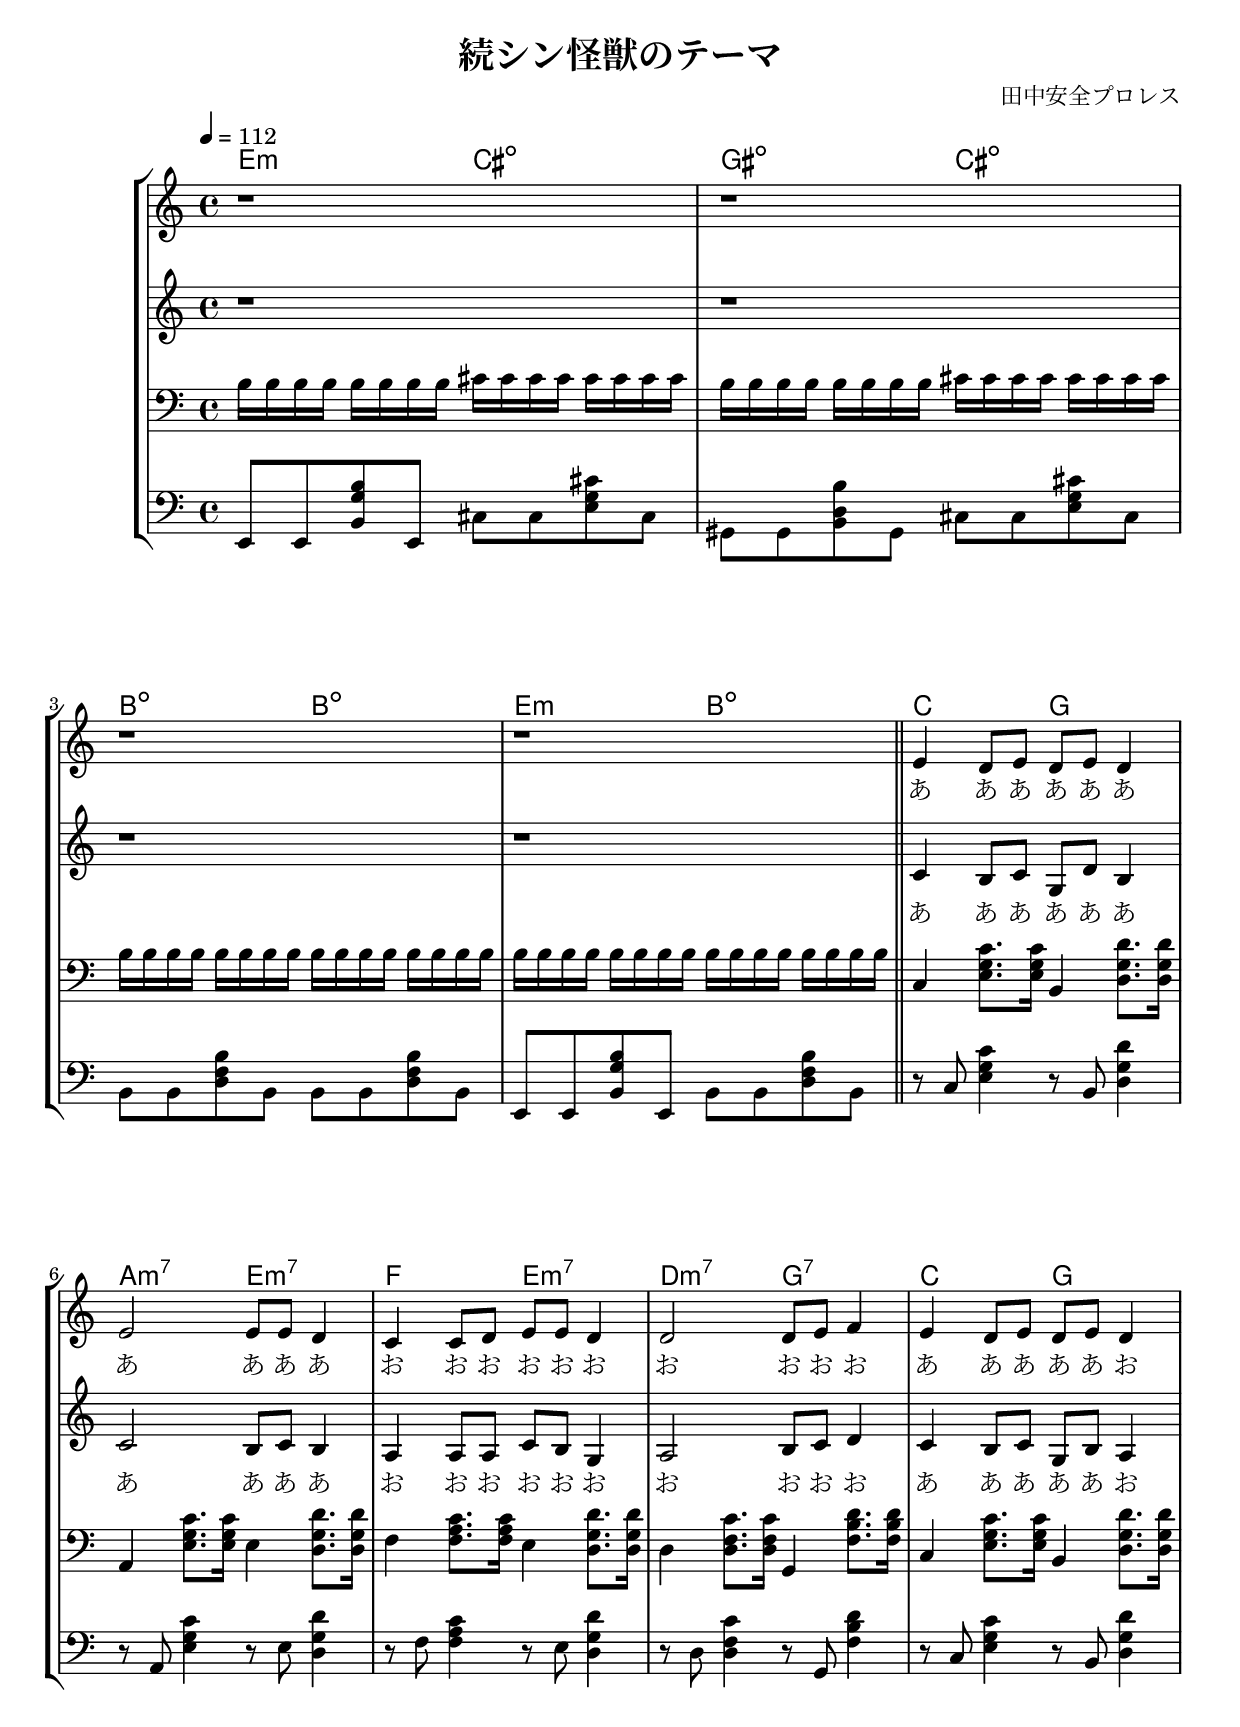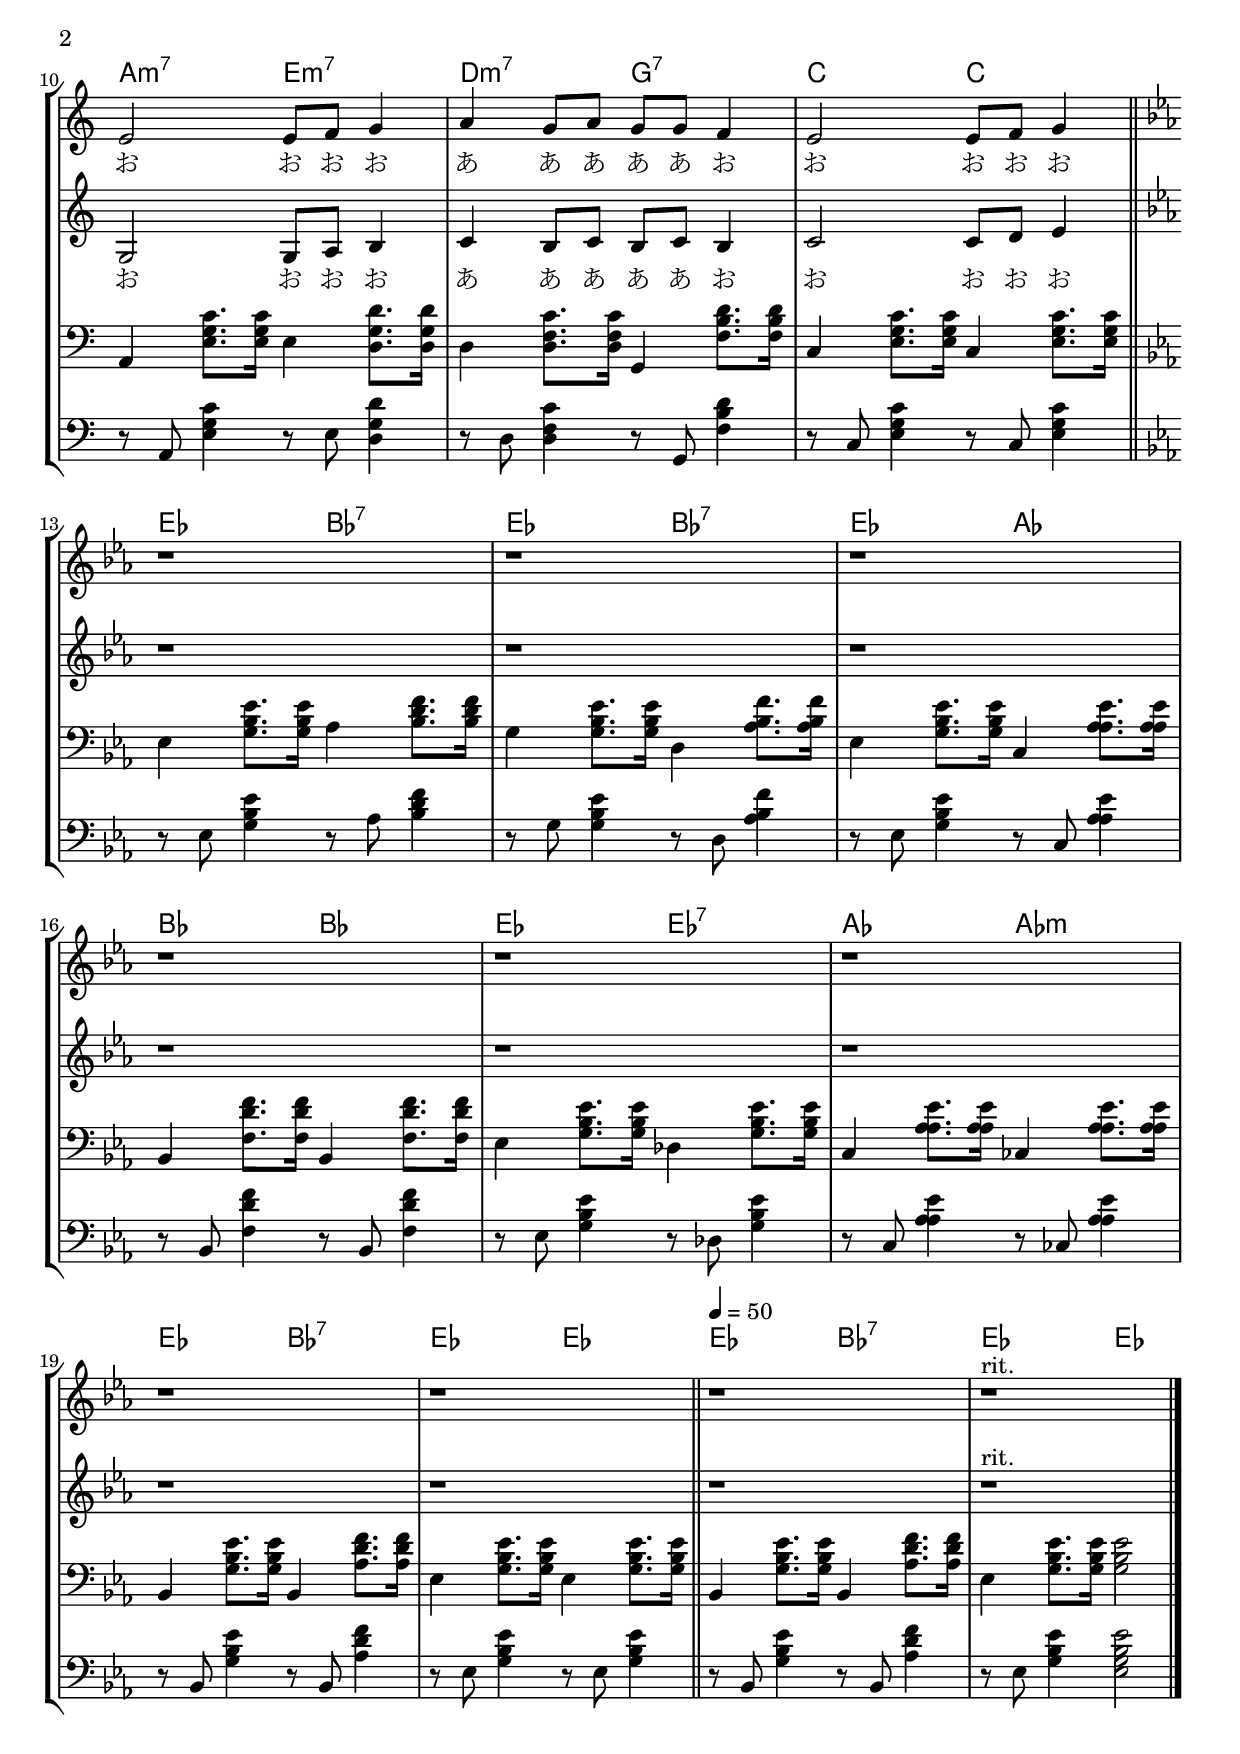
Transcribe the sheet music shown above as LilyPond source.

\version "2.12.1"

\header {
	title = \markup {続シン怪獣のテーマ}
	composer = \markup \center-column {田中安全プロレス}
}

harmony = \chordmode {
	e2:m cis:dim gis:dim cis:dim b:dim b:dim e:m b:dim 

	c g a:min7 e:min7 f e:min7 d:min7 g:7 c g a:min7 e:min7 d:min7 g:7 c c 

	es bes:7 es bes:7 es as bes bes es es:7 as as:m es bes:7 es es 

	es bes:7 es es 
}

melody = {
	\key c \major
	\tempo 4 = 112
	r1 | r1 | r1 | r1   
	\set Staff.midiInstrument = #"FX 2 (soundtrack)"
	e'4  d'8  e'8  d'8  e'8  d'4 
	e'2  e'8  e'8  d'4 
	c'4  c'8  d'8  e'8  e'8  d'4 
	d'2  d'8  e'8  f'4 
	e'4  d'8  e'8  d'8  e'8  d'4 
	e'2  e'8  f'8  g'4 
	a'4  g'8  a'8  g'8  g'8  f'4 
	e'2  e'8  f'8  g'4
	\key es \major
	r1 | r1 | r1 | r1 | r1 | r1 | r1 | r1   
	\tempo 4 = 50
	r1 | r1^"rit." \bar "|."
}

words = \lyricmode {
	
	あ  あ  あ  あ  あ  あ  あ  あ  あ  あ  お  お  お  お  お  お  お  お  お  お  あ  あ  あ  あ  あ  お  お  お  お  お  あ  あ  あ  あ  あ  お  お  お  お  お  
	
	
}

secondmelody = {
	\key c \major
	\tempo 4 = 112
	r1 | r1 | r1 | r1   
	\set Staff.midiInstrument = #"FX 2 (soundtrack)"
	c'4  b8  c'8  g8  d'8  b4 
	c'2  b8  c'8  b4 
	a4  a8  a8  c'8  b8  g4 
	a2  b8  c'8  d'4 
	c'4  b8  c'8  g8  b8  a4 
	g2  g8  a8  b4 
	c'4  b8  c'8  b8  c'8  b4 
	c'2  c'8  d'8  e'4
	\key es \major
	r1 | r1 | r1 | r1 | r1 | r1 | r1 | r1   
	\tempo 4 = 50
	r1 | r1^"rit." \bar "|."
}

secondwords = \lyricmode {
	
	あ  あ  あ  あ  あ  あ  あ  あ  あ  あ  お  お  お  お  お  お  お  お  お  お  あ  あ  あ  あ  あ  お  お  お  お  お  あ  あ  あ  あ  あ  お  お  お  お  お  
	
	
}

tempochange = {
	\tempo 4 = 112
	r1 | r1 | r1 | r1 \bar "||"
	\tempo 4 = 112
	r1 | r1 | r1 | r1 | r1 | r1 | r1 | r1 \bar "||"
	\tempo 4 = 112
	r1 | r1 | r1 | r1 | r1 | r1 | r1 | r1 \bar "||"
	\tempo 4 = 50
	r1 | \tempo 4 = 37 r2 \tempo 4 = 33 r2 \bar "|."
}

mainacc = {
	\clef bass
	\set Staff.midiInstrument = #"Pad 6 (metallic)"
	\key c \major
	\tempo 4 = 112
	b16 b16 b16 b16 b16 b16 b16 b16
	cis'16 cis'16 cis'16 cis'16 cis'16 cis'16 cis'16 cis'16
	b16 b16 b16 b16 b16 b16 b16 b16
	cis'16 cis'16 cis'16 cis'16 cis'16 cis'16 cis'16 cis'16
	b16 b16 b16 b16 b16 b16 b16 b16
	b16 b16 b16 b16 b16 b16 b16 b16
	b16 b16 b16 b16 b16 b16 b16 b16
	b16 b16 b16 b16 b16 b16 b16 b16
	\bar "||"

	\set Staff.midiInstrument = #"Taiko Drum"
	c4 <e g c'>8. <e g c'>16
	b,4 <d g d'>8. <d g d'>16
	a,4 <e g c'>8. <e g c'>16
	e4 <d g d'>8. <d g d'>16
	f4 <f a c'>8. <f a c'>16
	e4 <d g d'>8. <d g d'>16
	d4 <d f c'>8. <d f c'>16
	g,4 <f b d'>8. <f b d'>16
	c4 <e g c'>8. <e g c'>16
	b,4 <d g d'>8. <d g d'>16
	a,4 <e g c'>8. <e g c'>16
	e4 <d g d'>8. <d g d'>16
	d4 <d f c'>8. <d f c'>16
	g,4 <f b d'>8. <f b d'>16
	c4 <e g c'>8. <e g c'>16
	c4 <e g c'>8. <e g c'>16
	\bar "||"

	\set Staff.midiInstrument = #"Church organ"
	\key es \major
	es4 <g bes es'>8. <g bes es'>16
	as4 <bes d' f'>8. <bes d' f'>16
	g4 <g bes es'>8. <g bes es'>16
	d4 <as bes f'>8. <as bes f'>16
	es4 <g bes es'>8. <g bes es'>16
	c4 <as as es'>8. <as as es'>16
	bes,4 <f d' f'>8. <f d' f'>16
	bes,4 <f d' f'>8. <f d' f'>16
	es4 <g bes es'>8. <g bes es'>16
	des4 <g bes es'>8. <g bes es'>16
	c4 <as as es'>8. <as as es'>16
	ces4 <as as es'>8. <as as es'>16
	bes,4 <g bes es'>8. <g bes es'>16
	bes,4 <as d' f'>8. <as d' f'>16
	es4 <g bes es'>8. <g bes es'>16
	es4 <g bes es'>8. <g bes es'>16
	\bar "||"

	\set Staff.midiInstrument = #"Taiko Drum"
	\tempo 4 = 50
	bes,4 <g bes es'>8. <g bes es'>16
	bes,4 <as d' f'>8. <as d' f'>16
	es4 <g bes es'>8. <g bes es'>16
	<g bes es'>2
	\bar "|."
}

subacc = {
	\clef bass
	\set Staff.midiInstrument = #"Orchestra Hit"
	\key c \major
	\tempo 4 = 112
	e,8 e,8 <b, g b>8 e,8
	cis8 cis8 <e g cis'>8 cis8
	gis,8 gis,8 <b, d b>8 gis,8
	cis8 cis8 <e g cis'>8 cis8
	b,8 b,8 <d f b>8 b,8
	b,8 b,8 <d f b>8 b,8
	e,8 e,8 <b, g b>8 e,8
	b,8 b,8 <d f b>8 b,8
	\bar "||"

	\set Staff.midiInstrument = #"Lead 8 (bass+lead)"
	r8 c <e g c'>4
	r8 b, <d g d'>4
	r8 a, <e g c'>4
	r8 e <d g d'>4
	r8 f <f a c'>4
	r8 e <d g d'>4
	r8 d <d f c'>4
	r8 g, <f b d'>4
	r8 c <e g c'>4
	r8 b, <d g d'>4
	r8 a, <e g c'>4
	r8 e <d g d'>4
	r8 d <d f c'>4
	r8 g, <f b d'>4
	r8 c <e g c'>4
	r8 c <e g c'>4
	\bar "||"

	\set Staff.midiInstrument = #"Choir Aahs"
	\key es \major
	r8 es <g bes es'>4
	r8 as <bes d' f'>4
	r8 g <g bes es'>4
	r8 d <as bes f'>4
	r8 es <g bes es'>4
	r8 c <as as es'>4
	r8 bes, <f d' f'>4
	r8 bes, <f d' f'>4
	r8 es <g bes es'>4
	r8 des <g bes es'>4
	r8 c <as as es'>4
	r8 ces <as as es'>4
	r8 bes, <g bes es'>4
	r8 bes, <as d' f'>4
	r8 es <g bes es'>4
	r8 es <g bes es'>4
	\bar "||"

	\set Staff.midiInstrument = #"Shakuhachi"
	\tempo 4 = 50
	r8 bes, <g bes es'>4
	r8 bes, <as d' f'>4
	r8 es <g bes es'>4
	<es g bes es'>2
	\bar "|."
}

percA = {
	\drummode {
	r4 hh4 hh4 hh4  |hh4 hh4 hh4 hh4  |hh4 hh4 hh4 hh4  |hh4 hh4 hh4 hh4  \bar "||"
	r1  |hh4 hh4 hh4 hh4  |r1  |hh4 hh4 hh4 hh4  |r1  |hh4 hh4 hh4 hh4  |r1  |hh4 hh4 hh2  \bar "||"
	r8 hh4 hh4 hh4 hh8  |r8 hh4 hh4 hh8 hh16 hh16 hh16 hh16  |r8 hh4 hh4 hh4 hh8  |r8 hh4 hh4 hh8 hh16 hh16 hh16 hh16  |r8 hh4 hh4 hh4 hh8  |r8 hh4 hh4 hh8 hh16 hh16 hh16 hh16  |r8 hh4 hh4 hh4 hh8  |r8 hh4 hh4 hh8 hh16 hh16 hh16 hh16  \bar "||"
	cymr4 cymr4 cymr4 cymr4  |cymr4 cymr8 cymr16 cymr16 cymr4 cymr4  \bar "|."
	}
}

percB = {
	\drummode {
	r8 hhp4 hhp4 hhp4 hhp8  |r8 hhp4 hhp4 hhp4 hhp8  |r8 hhp4 hhp4 hhp4 hhp8  |r8 hhp4 hhp2 r8  \bar "||"
	sn4 sn4 sn4 sn4  |r4 sn2 sn8. sn16  |sn4 sn4 sn4 sn4  |r4 sn2 sn8. sn16  |sn4 sn4 sn4 sn4  |r4 sn2 sn8. sn16  |sn4 sn4 sn4 sn4  |r4 sn4 r16 sn16 sn16 sn16 sn16 sn16 sn16 sn16  \bar "||"
	r8 sn4 sn4 sn4 sn8  |r8 sn4 sn4 sn8 sn16 sn16 sn16 sn16  |r8 sn4 sn4 sn4 sn8  |r8 sn4 sn4 sn8 sn16 sn16 sn16 sn16  |r8 sn4 sn4 sn4 sn8  |r8 sn4 sn4 sn8 sn16 sn16 sn16 sn16  |r8 sn4 sn4 sn4 sn8  |r8 sn4 sn4 sn8 sn16 sn16 sn16 sn16  \bar "||"
	r2 sn2  |r2 sn2  \bar "|."
	}
}

percC = {
	\drummode {
	r4 sn2 sn4  |r4 sn2 sn8. sn16  |r4 sn2 sn4  |r4 sn4 r16 sn16 sn8. sn16 sn16 sn16  \bar "||"
	bd16 bd16 bd16 bd16 bd16 bd16 bd16 bd16 bd16 bd16 bd16 bd16 bd16 bd16 bd16 bd16  |bd8 bd8 bd8 bd8 bd8 bd8 bd8 bd8  |bd16 bd16 bd16 bd16 bd16 bd16 bd16 bd16 bd16 bd16 bd16 bd16 bd16 bd16 bd16 bd16  |bd8 bd8 bd8 bd8 bd8 bd8 bd8 bd8  |bd16 bd16 bd16 bd16 bd16 bd16 bd16 bd16 bd16 bd16 bd16 bd16 bd16 bd16 bd16 bd16  |bd8 bd8 bd8 bd8 bd8 bd8 bd8 bd8  |bd16 bd16 bd16 bd16 bd16 bd16 bd16 bd16 bd16 bd16 bd16 bd16 bd16 bd16 bd16 bd16  |bd8 bd8 bd8 bd8 bd8 bd8 bd8 bd8  \bar "||"
	bd16 bd4. r16 bd16 bd8. bd4  |r1  |bd16 bd4. r16 bd16 bd8. bd4  |r1  |bd16 bd4. r16 bd16 bd8. bd4  |r1  |bd16 bd4. r16 bd16 bd8. bd4  |r1  \bar "||"
	bd2. r8 bd8  |bd2 r8 bd4.  \bar "|."
	}
}

percD = {
	\drummode {
	bd2 bd8 bd16 bd4 r16  |bd2 bd8 bd16 bd4 r16  |bd2 bd8 bd16 bd4 r16  |bd4. bd8 bd4 bd4  \bar "||"
	r1  |r8 hho4 hho4 hho4 hho8  |r1  |r8 hho4 hho4 hho4 hho8  |r1  |r8 hho4 hho4 hho4 hho8  |r1  |r8 hho4 hho2 r8  \bar "||"
	r2 r16 cymc16 cymc4.  |r4 cymc16 cymc2 cymc8.  |r2 r16 cymc16 cymc4.  |r4 cymc16 cymc2 cymc8.  |r2 r16 cymc16 cymc4.  |r4 cymc16 cymc2 cymc8.  |r2 r16 cymc16 cymc4.  |r4 cymc16 cymc2 cymc8.  \bar "||"
	r1 |r8. tommh8. tommh2 r8  \bar "|."
	}
}

percE = {
	\drummode {
	cymc1  |r1 |r1 |r1 \bar "||"
	cymc4 cymc4 cymc4 cymc4  |r1 |cymc4 cymc4 cymc4 cymc4  |r1 |cymc4 cymc4 cymc4 cymc4  |r1 |cymc4 cymc4 cymc4 cymc4  |r1 \bar "||"
	r1  |tomfh16 tomfh2. r8.  |r1  |tomfh16 tomfh2. r8.  |r1  |tomfh16 tomfh2. r8.  |r1  |tomfh16 tomfh2. r8.  \bar "||"
	r1 |r2. toml8 toml8  \bar "|."
	}
}

percF = {
	\drummode {
	r1 | r1 | r1 | r1 \bar "||"
	r8 tommh2 tommh8. tommh16 tommh8  |r1 |r8 tommh2 tommh8. tommh16 tommh8  |r1 |r8 tommh2 tommh8. tommh16 tommh8  |r1 |r8 tommh2 tommh8. tommh16 tommh8  |r1 \bar "||"
	r2 r8 rb4 rb8  |r1  |r2 r8 rb4 rb8  |r1  |r2 r8 rb4 rb8  |r1  |r2 r8 rb4 rb8  |r1  \bar "||"
	r1 |hho1  \bar "|."
	}
}

percG = {
	\drummode {
	r1 | r1 | r1 | r1 \bar "||"
	r4. toml16 toml2 toml16  |r1 |r4. toml16 toml2 toml16  |r1 |r4. toml16 toml2 toml16  |r1 |r4. toml16 toml2 toml16  |r1 \bar "||"
	r4. hc16 hc2 r16  |r4 r16 hc8. hc16 hc4. r16  |r4. hc16 hc2 r16  |r4 r16 hc8. hc16 hc4. r16  |r4. hc16 hc2 r16  |r4 r16 hc8. hc16 hc4. r16  |r4. hc16 hc2 r16  |r4 r16 hc8. hc16 hc4. r16  \bar "||"
	r1 | r1 \bar "|."
	}
}

percH = {
	\drummode {
	r1 | r1 | r1 | r1 \bar "||"
	r1 | r1 | r1 | r1 | r1 | r1 | r1 | r1 \bar "||"
	r8. cymr16 cymr2 r16 cymr8.  |r16 cymr4 r16 cymr4 r16 cymr8 cymr8.  |r8. cymr16 cymr2 r16 cymr8.  |r16 cymr4 r16 cymr4 r16 cymr8 cymr8.  |r8. cymr16 cymr2 r16 cymr8.  |r16 cymr4 r16 cymr4 r16 cymr8 cymr8.  |r8. cymr16 cymr2 r16 cymr8.  |r16 cymr4 r16 cymr4 r16 cymr8 cymr8.  \bar "||"
	r1 | r1 \bar "|."
	}
}

\score {
	<<
		\new StaffGroup <<
			\new ChordNames {\harmony}
			\new Voice = "melody" {\melody}
			\new Lyrics \lyricsto "melody" \words
			\new Voice = "secondmelody" {\secondmelody}
			\new Lyrics \lyricsto "secondmelody" \secondwords
			\new Staff = "mainacc" {\mainacc}
			\new Staff = "subacc" {\subacc}
		>>
	>>
	\layout { }
}
